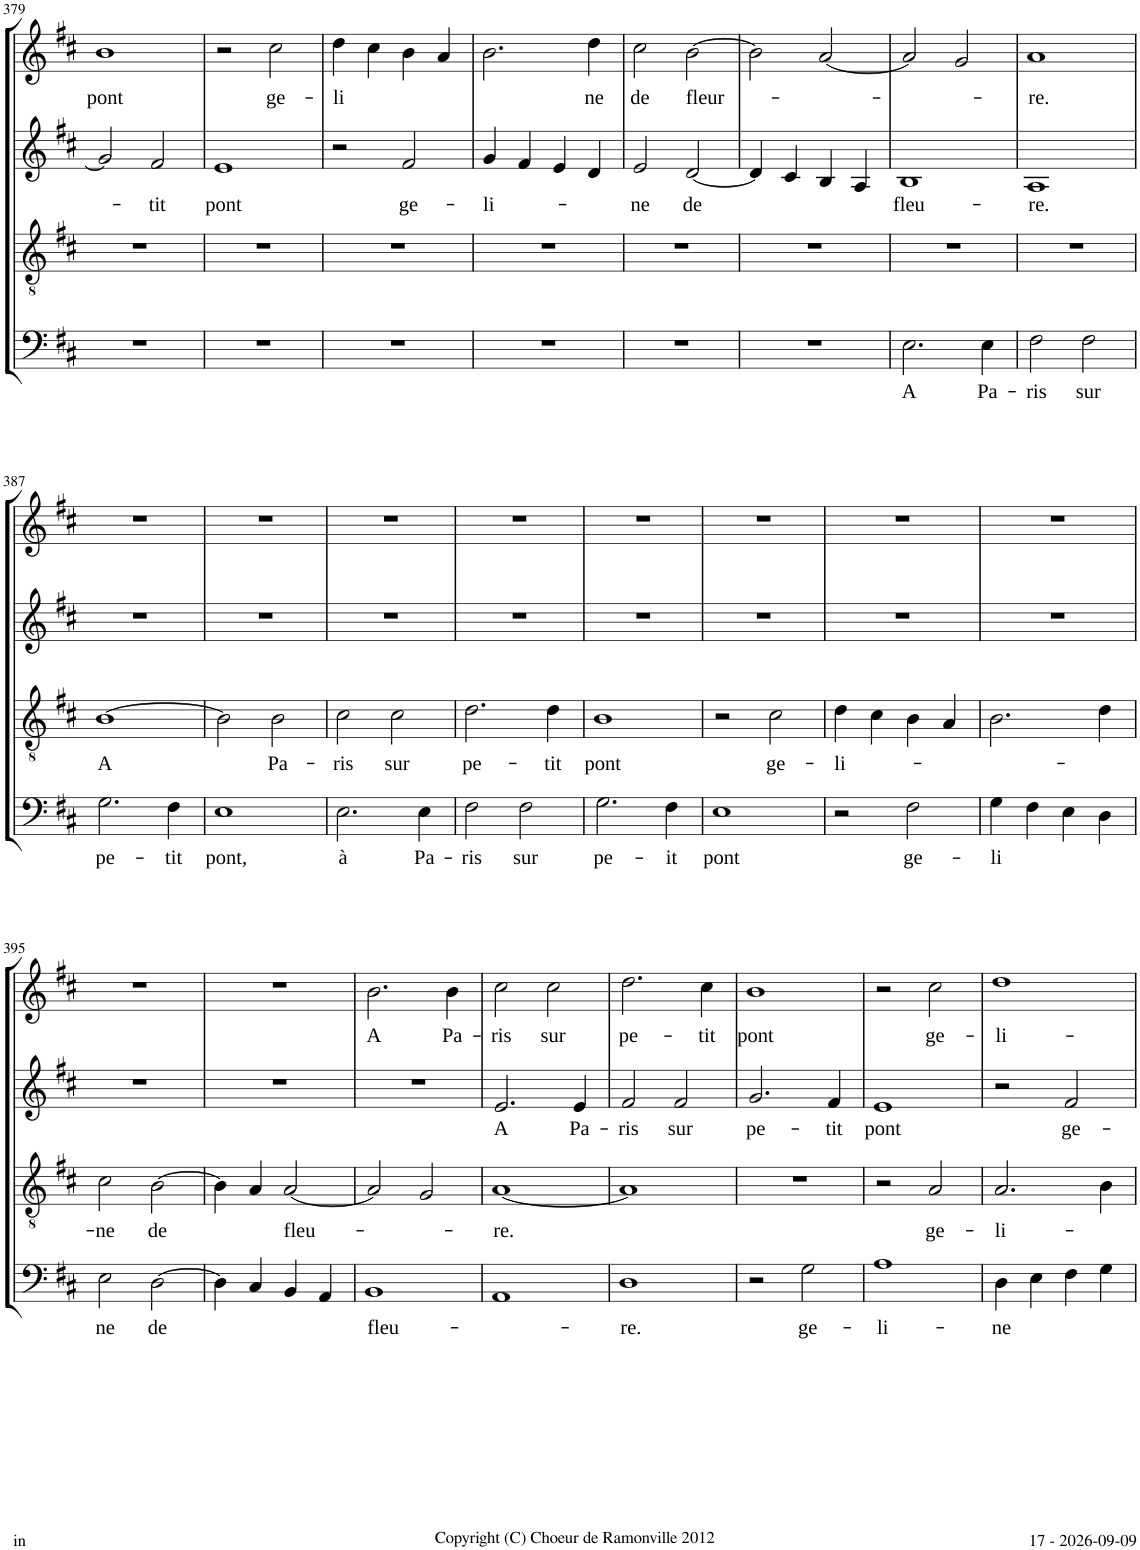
**kern	**text	**kern	**text	**kern	**text	**kern	**text
*part4	*part4	*part3	*part3	*part2	*part2	*part1	*part1
*staff4	*staff4	*staff3	*staff3	*staff2	*staff2	*staff1	*staff1
*I"Basse	*	*I"Ténor	*	*I"Alto	*	*I"Soprano	*
*I'B	*	*I'T	*	*	*	*I'S	*
!!LO:PB:g=z
*clefF4	*	*clefGv2	*	*clefG2	*	*clefG2	*
*k[f#c#]	*	*k[f#c#]	*	*k[f#c#]	*	*k[f#c#]	*
*M4/4	*	*M4/4	*	*M4/4	*	*M4/4	*
*met(c|)	*	*met(c|)	*	*met(c|)	*	*met(c|)	*
=379	=379	=379	=379	=379	=379	=379	=379
!	!	!	!	!	!	!	!LO:LY:b
1r	.	1r	.	2g/]	.	1b	pont
!	!	!	!	!	!LO:LY:b	!	!
.	.	.	.	2f#/	-tit	.	.
=380	=380	=380	=380	=380	=380	=380	=380
!	!	!	!	!	!LO:LY:b	!	!
1r	.	1r	.	1e	pont	2r	.
!	!	!	!	!	!	!	!LO:LY:b
.	.	.	.	.	.	2cc#\	ge-
=381	=381	=381	=381	=381	=381	=381	=381
!	!	!	!	!	!	!	!LO:LY:b
1r	.	1r	.	2r	.	4dd\	-li
.	.	.	.	.	.	4cc#\	.
!	!	!	!	!	!LO:LY:b	!	!
.	.	.	.	2f#/	ge-	4b\	.
.	.	.	.	.	.	4a/	.
=382	=382	=382	=382	=382	=382	=382	=382
!	!	!	!	!	!LO:LY:b	!	!
1r	.	1r	.	4g/	-li-	2.b\	.
.	.	.	.	4f#/	.	.	.
.	.	.	.	4e/	.	.	.
!	!	!	!	!	!	!	!LO:LY:b
.	.	.	.	4d/	.	4dd\	ne
=383	=383	=383	=383	=383	=383	=383	=383
!	!	!	!	!	!LO:LY:b	!	!LO:LY:b
1r	.	1r	.	2e/	-ne	2cc#\	de
!	!	!	!	!	!LO:LY:b	!	!LO:LY:b
.	.	.	.	[2d/	de	[2b\	fleur-
=384	=384	=384	=384	=384	=384	=384	=384
1r	.	1r	.	4d/]	.	2b\]	.
.	.	.	.	4c#/	.	.	.
.	.	.	.	4B/	.	[2a/	.
.	.	.	.	4A/	.	.	.
=385	=385	=385	=385	=385	=385	=385	=385
!	!LO:LY:b	!	!	!	!LO:LY:b	!	!
2.E\	A	1r	.	1B	fleu-	2a/]	.
.	.	.	.	.	.	2g/	.
!	!LO:LY:b	!	!	!	!	!	!
4E\	Pa-	.	.	.	.	.	.
=386	=386	=386	=386	=386	=386	=386	=386
!	!LO:LY:b	!	!	!	!LO:LY:b	!	!LO:LY:b
2F#\	-ris	1r	.	1A	-re.	1a	-re.
!	!LO:LY:b	!	!	!	!	!	!
2F#\	sur	.	.	.	.	.	.
!!LO:LB:g=z
=387	=387	=387	=387	=387	=387	=387	=387
!	!LO:LY:b	!	!LO:LY:b	!	!	!	!
2.G\	pe-	[1B	A	1r	.	1r	.
!	!LO:LY:b	!	!	!	!	!	!
4F#\	-tit	.	.	.	.	.	.
=388	=388	=388	=388	=388	=388	=388	=388
!	!LO:LY:b	!	!	!	!	!	!
1E	pont,	2B\]	.	1r	.	1r	.
!	!	!	!LO:LY:b	!	!	!	!
.	.	2B\	Pa-	.	.	.	.
=389	=389	=389	=389	=389	=389	=389	=389
!	!LO:LY:b	!	!LO:LY:b	!	!	!	!
2.E\	à	2c#\	-ris	1r	.	1r	.
!	!	!	!LO:LY:b	!	!	!	!
.	.	2c#\	sur	.	.	.	.
!	!LO:LY:b	!	!	!	!	!	!
4E\	Pa-	.	.	.	.	.	.
=390	=390	=390	=390	=390	=390	=390	=390
!	!LO:LY:b	!	!LO:LY:b	!	!	!	!
2F#\	-ris	2.d\	pe-	1r	.	1r	.
!	!LO:LY:b	!	!	!	!	!	!
2F#\	sur	.	.	.	.	.	.
!	!	!	!LO:LY:b	!	!	!	!
.	.	4d\	-tit	.	.	.	.
=391	=391	=391	=391	=391	=391	=391	=391
!	!LO:LY:b	!	!LO:LY:b	!	!	!	!
2.G\	pe-	1B	pont	1r	.	1r	.
!	!LO:LY:b	!	!	!	!	!	!
4F#\	-it	.	.	.	.	.	.
=392	=392	=392	=392	=392	=392	=392	=392
!	!LO:LY:b	!	!	!	!	!	!
1E	pont	2r	.	1r	.	1r	.
!	!	!	!LO:LY:b	!	!	!	!
.	.	2c#\	ge-	.	.	.	.
=393	=393	=393	=393	=393	=393	=393	=393
!	!	!	!LO:LY:b	!	!	!	!
2r	.	4d\	-li-	1r	.	1r	.
.	.	4c#\	.	.	.	.	.
!	!LO:LY:b	!	!	!	!	!	!
2F#\	ge-	4B\	.	.	.	.	.
.	.	4A/	.	.	.	.	.
=394	=394	=394	=394	=394	=394	=394	=394
!	!LO:LY:b	!	!	!	!	!	!
4G\	-li	2.B\	.	1r	.	1r	.
4F#\	.	.	.	.	.	.	.
4E\	.	.	.	.	.	.	.
4D\	.	4d\	.	.	.	.	.
!!LO:LB:g=z
=395	=395	=395	=395	=395	=395	=395	=395
!	!LO:LY:b	!	!LO:LY:b	!	!	!	!
2E\	ne	2c#\	-ne	1r	.	1r	.
!	!LO:LY:b	!	!LO:LY:b	!	!	!	!
[2D\	de	[2B\	de	.	.	.	.
=396	=396	=396	=396	=396	=396	=396	=396
4D\]	.	4B\]	.	1r	.	1r	.
4C#/	.	4A/	.	.	.	.	.
!	!	!	!LO:LY:b	!	!	!	!
4BB/	.	[2A/	fleu-	.	.	.	.
4AA/	.	.	.	.	.	.	.
=397	=397	=397	=397	=397	=397	=397	=397
!	!LO:LY:b	!	!	!	!	!	!LO:LY:b
1BB	fleu-	2A/]	.	1r	.	2.b\	A
.	.	2G/	.	.	.	.	.
!	!	!	!	!	!	!	!LO:LY:b
.	.	.	.	.	.	4b\	Pa-
=398	=398	=398	=398	=398	=398	=398	=398
!	!	!	!LO:LY:b	!	!LO:LY:b	!	!LO:LY:b
1AA	.	[1A	-re.	2.e/	A	2cc#\	-ris
!	!	!	!	!	!	!	!LO:LY:b
.	.	.	.	.	.	2cc#\	sur
!	!	!	!	!	!LO:LY:b	!	!
.	.	.	.	4e/	Pa-	.	.
=399	=399	=399	=399	=399	=399	=399	=399
!	!LO:LY:b	!	!	!	!LO:LY:b	!	!LO:LY:b
1D	-re.	1A]	.	2f#/	-ris	2.dd\	pe-
!	!	!	!	!	!LO:LY:b	!	!
.	.	.	.	2f#/	sur	.	.
!	!	!	!	!	!	!	!LO:LY:b
.	.	.	.	.	.	4cc#\	-tit
=400	=400	=400	=400	=400	=400	=400	=400
!	!	!	!	!	!LO:LY:b	!	!LO:LY:b
2r	.	1r	.	2.g/	pe-	1b	pont
!	!LO:LY:b	!	!	!	!	!	!
2G\	ge-	.	.	.	.	.	.
!	!	!	!	!	!LO:LY:b	!	!
.	.	.	.	4f#/	-tit	.	.
=401	=401	=401	=401	=401	=401	=401	=401
!	!LO:LY:b	!	!	!	!LO:LY:b	!	!
1A	-li-	2r	.	1e	pont	2r	.
!	!	!	!LO:LY:b	!	!	!	!LO:LY:b
.	.	2A/	ge-	.	.	2cc#\	ge-
=402	=402	=402	=402	=402	=402	=402	=402
!	!LO:LY:b	!	!LO:LY:b	!	!	!	!LO:LY:b
4D\	-ne	2.A/	-li-	2r	.	1dd	-li-
4E\	.	.	.	.	.	.	.
!	!	!	!	!	!LO:LY:b	!	!
4F#\	.	.	.	2f#/	ge-	.	.
4G\	.	4B\	.	.	.	.	.
=	=	=	=	=	=	=	=
*-	*-	*-	*-	*-	*-	*-	*-
